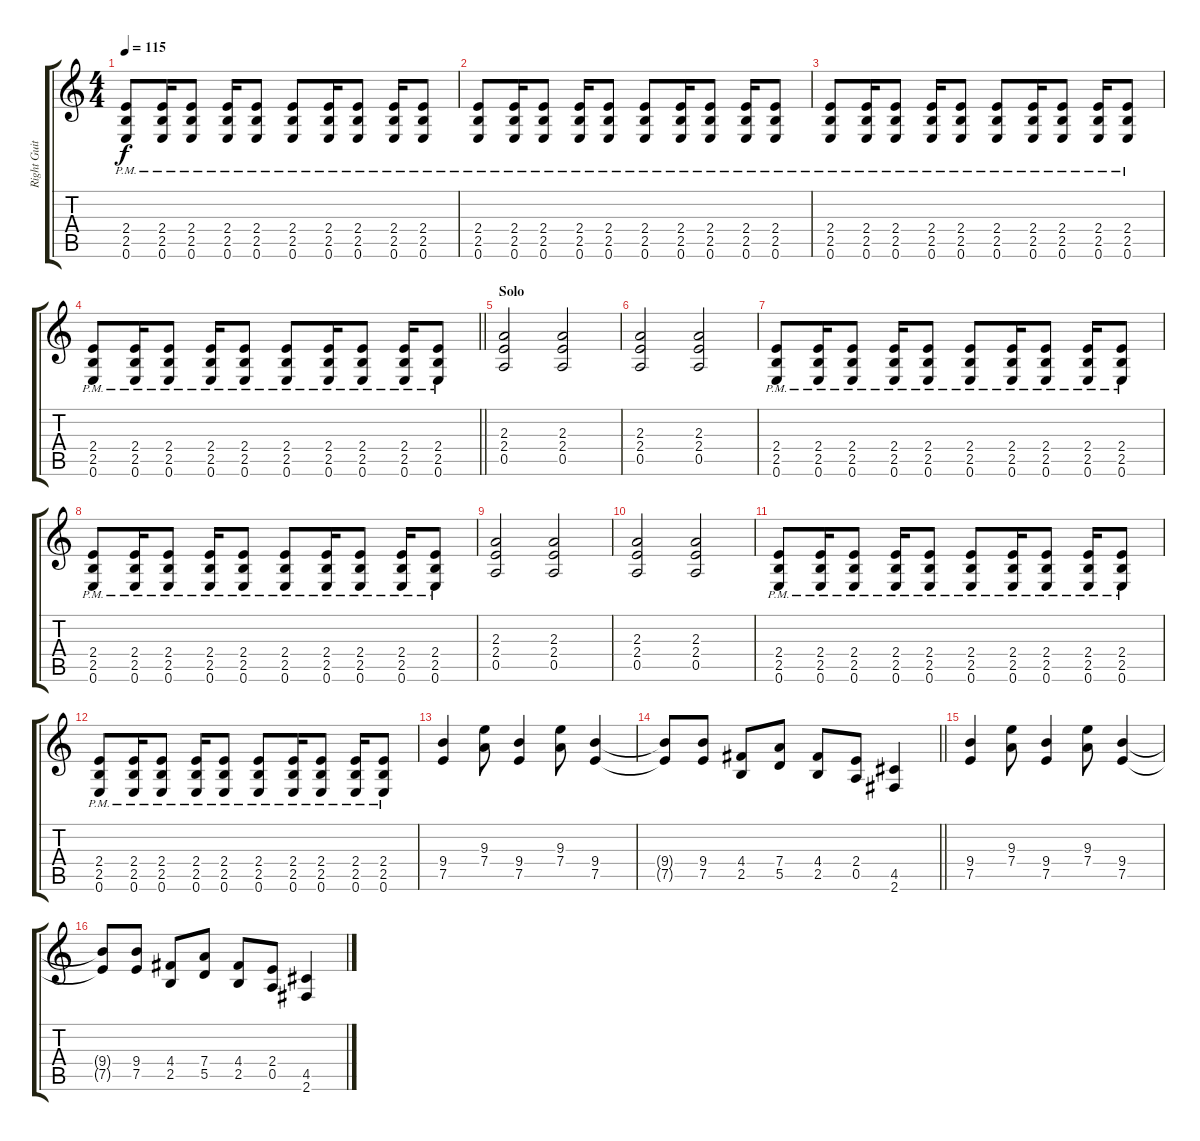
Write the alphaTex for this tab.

\track ("Right Guitar" "Right Guit") {instrument distortionguitar}
\staff {score tabs}
\tuning (E4 B3 G3 D3 A2 E2) {hide}
\ts (4 4)
\tempo 115
\clef g2
\ks c
(2.4{pm} 2.5{pm} 0.6{pm}).8{dy f} (2.4{pm} 2.5{pm} 0.6{pm}).16 (2.4{pm} 2.5{pm} 0.6{pm}).8 (2.4{pm} 2.5{pm} 0.6{pm}).16 (2.4{pm} 2.5{pm} 0.6{pm}).8 (2.4{pm} 2.5{pm} 0.6{pm}).8 (2.4{pm} 2.5{pm} 0.6{pm}).16 (2.4{pm} 2.5{pm} 0.6{pm}).8 (2.4{pm} 2.5{pm} 0.6{pm}).16 (2.4{pm} 2.5{pm} 0.6{pm}).8 |
(2.4{pm} 2.5{pm} 0.6{pm}).8 (2.4{pm} 2.5{pm} 0.6{pm}).16 (2.4{pm} 2.5{pm} 0.6{pm}).8 (2.4{pm} 2.5{pm} 0.6{pm}).16 (2.4{pm} 2.5{pm} 0.6{pm}).8 (2.4{pm} 2.5{pm} 0.6{pm}).8 (2.4{pm} 2.5{pm} 0.6{pm}).16 (2.4{pm} 2.5{pm} 0.6{pm}).8 (2.4{pm} 2.5{pm} 0.6{pm}).16 (2.4{pm} 2.5{pm} 0.6{pm}).8 |
(2.4{pm} 2.5{pm} 0.6{pm}).8 (2.4{pm} 2.5{pm} 0.6{pm}).16 (2.4{pm} 2.5{pm} 0.6{pm}).8 (2.4{pm} 2.5{pm} 0.6{pm}).16 (2.4{pm} 2.5{pm} 0.6{pm}).8 (2.4{pm} 2.5{pm} 0.6{pm}).8 (2.4{pm} 2.5{pm} 0.6{pm}).16 (2.4{pm} 2.5{pm} 0.6{pm}).8 (2.4{pm} 2.5{pm} 0.6{pm}).16 (2.4{pm} 2.5{pm} 0.6{pm}).8 |
\barLineRight lightlight
(2.4{pm} 2.5{pm} 0.6{pm}).8 (2.4{pm} 2.5{pm} 0.6{pm}).16 (2.4{pm} 2.5{pm} 0.6{pm}).8 (2.4{pm} 2.5{pm} 0.6{pm}).16 (2.4{pm} 2.5{pm} 0.6{pm}).8 (2.4{pm} 2.5{pm} 0.6{pm}).8 (2.4{pm} 2.5{pm} 0.6{pm}).16 (2.4{pm} 2.5{pm} 0.6{pm}).8 (2.4{pm} 2.5{pm} 0.6{pm}).16 (2.4{pm} 2.5{pm} 0.6{pm}).8 |
\section ("" "Solo")
(2.3 2.4 0.5).2 (2.3 2.4 0.5).2 |
(2.3 2.4 0.5).2 (2.3 2.4 0.5).2 |
(2.4{pm} 2.5{pm} 0.6{pm}).8 (2.4{pm} 2.5{pm} 0.6{pm}).16 (2.4{pm} 2.5{pm} 0.6{pm}).8 (2.4{pm} 2.5{pm} 0.6{pm}).16 (2.4{pm} 2.5{pm} 0.6{pm}).8 (2.4{pm} 2.5{pm} 0.6{pm}).8 (2.4{pm} 2.5{pm} 0.6{pm}).16 (2.4{pm} 2.5{pm} 0.6{pm}).8 (2.4{pm} 2.5{pm} 0.6{pm}).16 (2.4{pm} 2.5{pm} 0.6{pm}).8 |
(2.4{pm} 2.5{pm} 0.6{pm}).8 (2.4{pm} 2.5{pm} 0.6{pm}).16 (2.4{pm} 2.5{pm} 0.6{pm}).8 (2.4{pm} 2.5{pm} 0.6{pm}).16 (2.4{pm} 2.5{pm} 0.6{pm}).8 (2.4{pm} 2.5{pm} 0.6{pm}).8 (2.4{pm} 2.5{pm} 0.6{pm}).16 (2.4{pm} 2.5{pm} 0.6{pm}).8 (2.4{pm} 2.5{pm} 0.6{pm}).16 (2.4{pm} 2.5{pm} 0.6{pm}).8 |
(2.3 2.4 0.5).2 (2.3 2.4 0.5).2 |
(2.3 2.4 0.5).2 (2.3 2.4 0.5).2 |
(2.4{pm} 2.5{pm} 0.6{pm}).8 (2.4{pm} 2.5{pm} 0.6{pm}).16 (2.4{pm} 2.5{pm} 0.6{pm}).8 (2.4{pm} 2.5{pm} 0.6{pm}).16 (2.4{pm} 2.5{pm} 0.6{pm}).8 (2.4{pm} 2.5{pm} 0.6{pm}).8 (2.4{pm} 2.5{pm} 0.6{pm}).16 (2.4{pm} 2.5{pm} 0.6{pm}).8 (2.4{pm} 2.5{pm} 0.6{pm}).16 (2.4{pm} 2.5{pm} 0.6{pm}).8 |
(2.4{pm} 2.5{pm} 0.6{pm}).8 (2.4{pm} 2.5{pm} 0.6{pm}).16 (2.4{pm} 2.5{pm} 0.6{pm}).8 (2.4{pm} 2.5{pm} 0.6{pm}).16 (2.4{pm} 2.5{pm} 0.6{pm}).8 (2.4{pm} 2.5{pm} 0.6{pm}).8 (2.4{pm} 2.5{pm} 0.6{pm}).16 (2.4{pm} 2.5{pm} 0.6{pm}).8 (2.4{pm} 2.5{pm} 0.6{pm}).16 (2.4{pm} 2.5{pm} 0.6{pm}).8 |
(9.4 7.5).4 (9.3 7.4).8 (9.4 7.5).4 (9.3 7.4).8 (9.4 7.5).4 |
\barLineRight lightlight
(9.4{t} 7.5{t}).8 (9.4 7.5).8 (4.4 2.5).8 (7.4 5.5).8 (4.4 2.5).8 (2.4 0.5).8 (4.5 2.6).4 |
(9.4 7.5).4 (9.3 7.4).8 (9.4 7.5).4 (9.3 7.4).8 (9.4 7.5).4 |
(9.4{t} 7.5{t}).8 (9.4 7.5).8 (4.4 2.5).8 (7.4 5.5).8 (4.4 2.5).8 (2.4 0.5).8 (4.5 2.6).4
